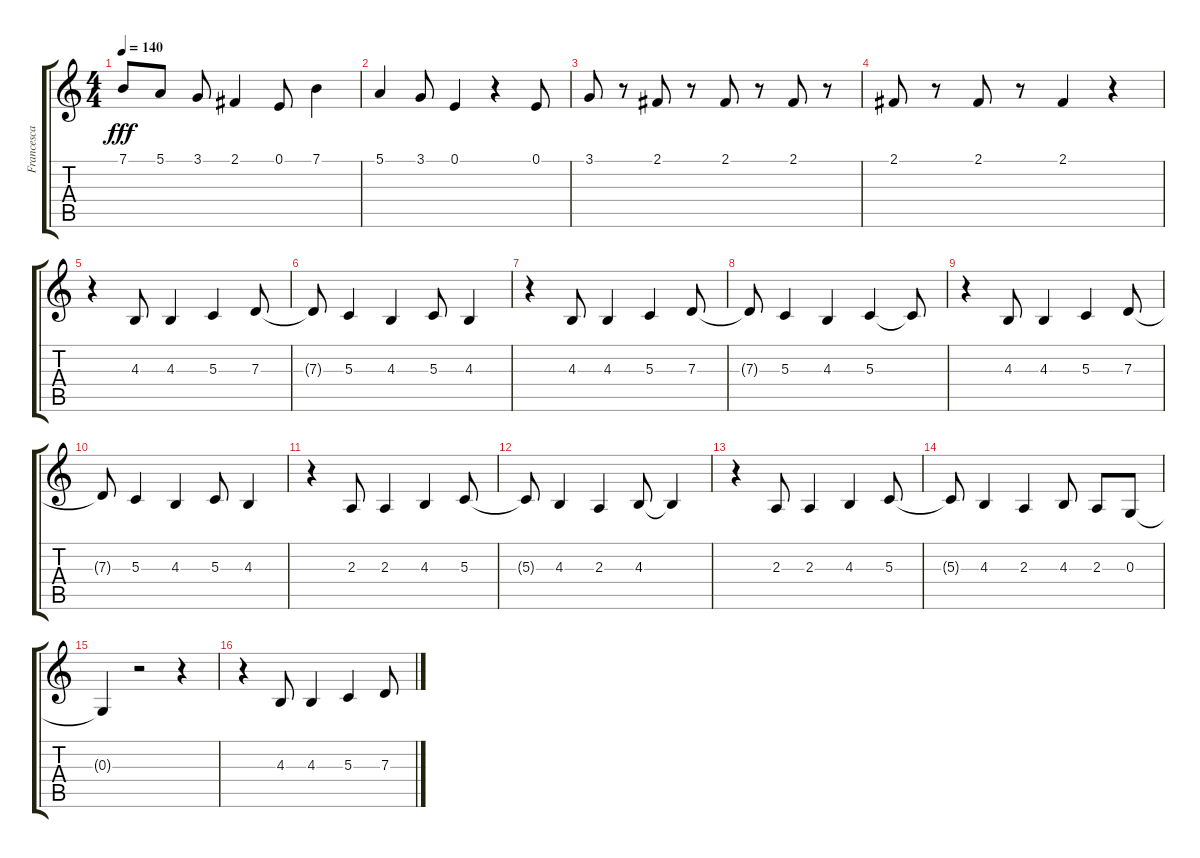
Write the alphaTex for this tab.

\track ("Francesca Chiara" "Francesca ") {instrument voiceoohs}
\staff {score tabs}
\tuning (E4 B3 G3 D3 A2 E2) {hide}
\ts (4 4)
\tempo 140
\clef g2
\ks c
7.1.8{dy fff} 5.1.8 3.1.8 2.1.4 0.1.8 7.1.4 |
5.1.4 3.1.8 0.1.4 r.4 0.1.8 |
3.1.8 r.8 2.1.8 r.8 2.1.8 r.8 2.1.8 r.8 |
2.1.8 r.8 2.1.8 r.8 2.1.4 r.4 |
r.4 4.3.8 4.3.4 5.3.4 7.3.8 |
7.3{t}.8 5.3.4 4.3.4 5.3.8 4.3.4 |
r.4 4.3.8 4.3.4 5.3.4 7.3.8 |
7.3{t}.8 5.3.4 4.3.4 5.3.4 5.3{t}.8 |
r.4 4.3.8 4.3.4 5.3.4 7.3.8 |
7.3{t}.8 5.3.4 4.3.4 5.3.8 4.3.4 |
r.4 2.3.8 2.3.4 4.3.4 5.3.8 |
5.3{t}.8 4.3.4 2.3.4 4.3.8 4.3{t}.4 |
r.4 2.3.8 2.3.4 4.3.4 5.3.8 |
5.3{t}.8 4.3.4 2.3.4 4.3.8 2.3.8 0.3.8 |
0.3{t}.4 r.2 r.4 |
r.4 4.3.8 4.3.4 5.3.4 7.3.8
